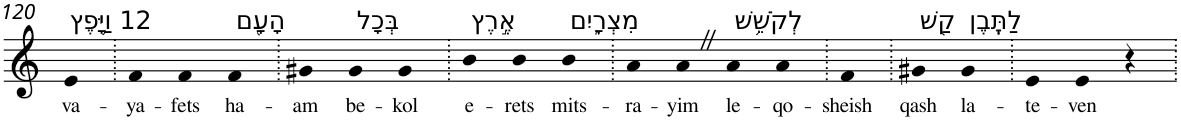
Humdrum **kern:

**kern	**text
*part1	*part1
*staff1	*staff1
*I"Piano	*
*I'Pno	*
!!LO:PB:g=z
*clefG2	*
*k[]	*
=120	=120
!LO:TX:a:t=12 וַיָּ֥פֶץ	!
!	!LO:LY:b
4e	va-
=121.	=121.
!	!LO:LY:b
4f	-ya-
!	!LO:LY:b
4f	-fets
!LO:TX:a:t=הָעָ֖ם	!
!	!LO:LY:b
4f	ha-
=122.	=122.
!	!LO:LY:b
4g#X	-am
!LO:TX:a:t=בְּכָל	!
!	!LO:LY:b
4g#	be-
!	!LO:LY:b
4g#	-kol
=123.	=123.
!LO:TX:a:t=אֶ֣רֶץ	!
!	!LO:LY:b
4b	e-
!	!LO:LY:b
4b	-rets
!LO:TX:a:t=מִצְרָ֑יִם	!
!	!LO:LY:b
4b	mits-
=124.	=124.
!	!LO:LY:b
4a	-ra-
!	!LO:LY:b
4aZ	-yim
!LO:TX:a:t=לְקֹשֵׁ֥שׁ	!
!	!LO:LY:b
4a	le-
!	!LO:LY:b
4a	-qo-
=125.	=125.
!	!LO:LY:b
4f	-sheish
=126.	=126.
!LO:TX:a:t=קַ֖שׁ	!
!	!LO:LY:b
4g#X	qash
!LO:TX:a:t=לַתֶּֽבֶן	!
!	!LO:LY:b
4g#	la-
=127.	=127.
!	!LO:LY:b
4e	-te-
!	!LO:LY:b
4e	-ven
4r	.
=.	=.
*-	*-
